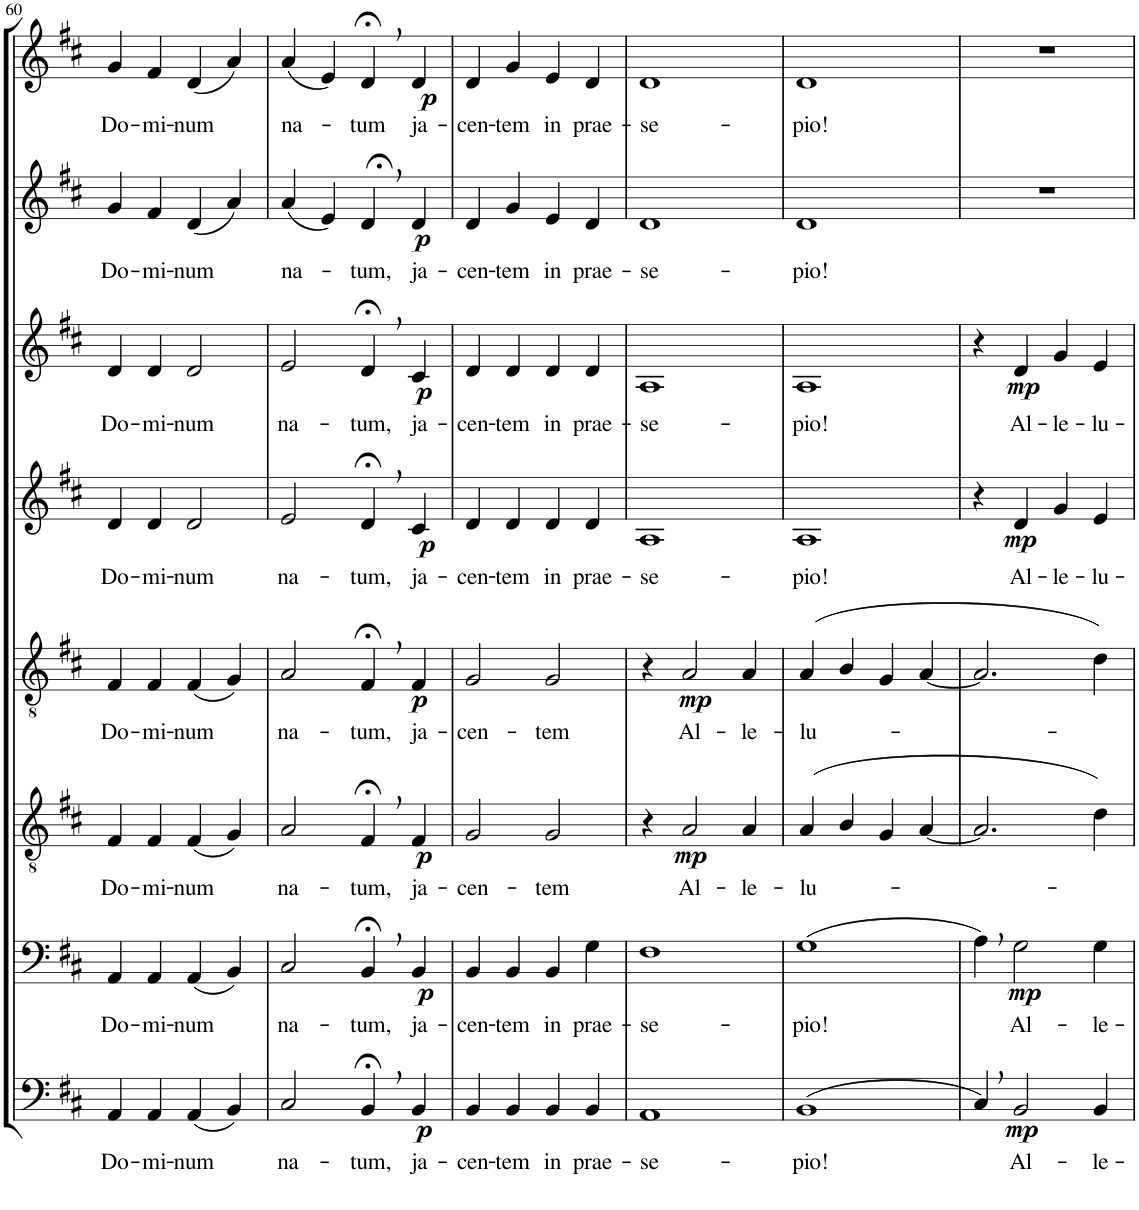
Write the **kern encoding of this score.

**kern	**text	**dynam	**kern	**text	**dynam	**kern	**text	**dynam	**kern	**text	**dynam	**kern	**text	**dynam	**kern	**text	**dynam	**kern	**text	**dynam	**kern	**text	**dynam
*part8	*part8	*part8	*part7	*part7	*part7	*part6	*part6	*part6	*part5	*part5	*part5	*part4	*part4	*part4	*part3	*part3	*part3	*part2	*part2	*part2	*part1	*part1	*part1
*staff8	*staff8	*staff8	*staff7	*staff7	*staff7	*staff6	*staff6	*staff6	*staff5	*staff5	*staff5	*staff4	*staff4	*staff4	*staff3	*staff3	*staff3	*staff2	*staff2	*staff2	*staff1	*staff1	*staff1
*I"Bassi II	*	*	*I"Bassi I	*	*	*I"Tenori II	*	*	*I"Tenori I	*	*	*I"Contralti II	*	*	*I"Contralti I	*	*	*I"Soprani II	*	*	*I"Soprani I	*	*
!!LO:PB:g=z
*clefF4	*	*	*clefF4	*	*	*clefGv2	*	*	*clefGv2	*	*	*clefG2	*	*	*clefG2	*	*	*clefG2	*	*	*clefG2	*	*
*k[f#c#]	*	*	*k[f#c#]	*	*	*k[f#c#]	*	*	*k[f#c#]	*	*	*k[f#c#]	*	*	*k[f#c#]	*	*	*k[f#c#]	*	*	*k[f#c#]	*	*
*D:	*	*	*D:	*	*	*D:	*	*	*D:	*	*	*D:	*	*	*D:	*	*	*D:	*	*	*D:	*	*
*M4/4	*	*	*M4/4	*	*	*M4/4	*	*	*M4/4	*	*	*M4/4	*	*	*M4/4	*	*	*M4/4	*	*	*M4/4	*	*
=60	=60	=60	=60	=60	=60	=60	=60	=60	=60	=60	=60	=60	=60	=60	=60	=60	=60	=60	=60	=60	=60	=60	=60
!	!LO:LY:b	!	!	!LO:LY:b	!	!	!LO:LY:b	!	!	!LO:LY:b	!	!	!LO:LY:b	!	!	!LO:LY:b	!	!	!LO:LY:b	!	!	!LO:LY:b	!
4AA/	Do-	.	4AA/	Do-	.	4F#/	Do-	.	4F#/	Do-	.	4d/	Do-	.	4d/	Do-	.	4g/	Do-	.	4g/	Do-	.
!	!LO:LY:b	!	!	!LO:LY:b	!	!	!LO:LY:b	!	!	!LO:LY:b	!	!	!LO:LY:b	!	!	!LO:LY:b	!	!	!LO:LY:b	!	!	!LO:LY:b	!
4AA/	-mi-	.	4AA/	-mi-	.	4F#/	-mi-	.	4F#/	-mi-	.	4d/	-mi-	.	4d/	-mi-	.	4f#/	-mi-	.	4f#/	-mi-	.
!	!LO:LY:b	!	!	!LO:LY:b	!	!	!LO:LY:b	!	!	!LO:LY:b	!	!	!LO:LY:b	!	!	!LO:LY:b	!	!	!LO:LY:b	!	!	!LO:LY:b	!
(4AA/	-num	.	(4AA/	-num	.	(4F#/	-num	.	(4F#/	-num	.	2d/	-num	.	2d/	-num	.	(4d/	-num	.	(4d/	-num	.
4BB/)	.	.	4BB/)	.	.	4G/)	.	.	4G/)	.	.	.	.	.	.	.	.	4a/)	.	.	4a/)	.	.
=61	=61	=61	=61	=61	=61	=61	=61	=61	=61	=61	=61	=61	=61	=61	=61	=61	=61	=61	=61	=61	=61	=61	=61
!	!LO:LY:b	!	!	!LO:LY:b	!	!	!LO:LY:b	!	!	!LO:LY:b	!	!	!LO:LY:b	!	!	!LO:LY:b	!	!	!LO:LY:b	!	!	!LO:LY:b	!
2C#/	na-	.	2C#/	na-	.	2A/	na-	.	2A/	na-	.	2e/	na-	.	2e/	na-	.	(4a/	na-	.	(4a/	na-	.
.	.	.	.	.	.	.	.	.	.	.	.	.	.	.	.	.	.	4e/)	.	.	4e/)	.	.
!	!LO:LY:b	!	!	!LO:LY:b	!	!	!LO:LY:b	!	!	!LO:LY:b	!	!	!LO:LY:b	!	!	!LO:LY:b	!	!	!LO:LY:b	!	!	!LO:LY:b	!
4BB;<,/	-tum,	.	4BB;<,/	-tum,	.	4F#;<,/	-tum,	.	4F#;<,/	-tum,	.	4d;<,/	-tum,	.	4d;<,/	-tum,	.	4d;<,/	-tum,	.	4d;<,/	-tum	.
!	!LO:LY:b	!LO:DY:b	!	!LO:LY:b	!LO:DY:b	!	!LO:LY:b	!LO:DY:b	!	!LO:LY:b	!LO:DY:b	!	!LO:LY:b	!LO:DY:b	!	!LO:LY:b	!LO:DY:b	!	!LO:LY:b	!LO:DY:b	!	!LO:LY:b	!LO:DY:b
4BB/	ja-	p	4BB/	ja-	p	4F#/	ja-	p	4F#/	ja-	p	4c#/	ja-	p	4c#/	ja-	p	4d/	ja-	p	4d/	ja-	p
=62	=62	=62	=62	=62	=62	=62	=62	=62	=62	=62	=62	=62	=62	=62	=62	=62	=62	=62	=62	=62	=62	=62	=62
!	!LO:LY:b	!	!	!LO:LY:b	!	!	!LO:LY:b	!	!	!LO:LY:b	!	!	!LO:LY:b	!	!	!LO:LY:b	!	!	!LO:LY:b	!	!	!LO:LY:b	!
4BB/	-cen-	.	4BB/	-cen-	.	2G/	-cen-	.	2G/	-cen-	.	4d/	-cen-	.	4d/	-cen-	.	4d/	-cen-	.	4d/	-cen-	.
!	!LO:LY:b	!	!	!LO:LY:b	!	!	!	!	!	!	!	!	!LO:LY:b	!	!	!LO:LY:b	!	!	!LO:LY:b	!	!	!LO:LY:b	!
4BB/	-tem	.	4BB/	-tem	.	.	.	.	.	.	.	4d/	-tem	.	4d/	-tem	.	4g/	-tem	.	4g/	-tem	.
!	!LO:LY:b	!	!	!LO:LY:b	!	!	!LO:LY:b	!	!	!LO:LY:b	!	!	!LO:LY:b	!	!	!LO:LY:b	!	!	!LO:LY:b	!	!	!LO:LY:b	!
4BB/	in	.	4BB/	in	.	2G/	-tem	.	2G/	-tem	.	4d/	in	.	4d/	in	.	4e/	in	.	4e/	in	.
!	!LO:LY:b	!	!	!LO:LY:b	!	!	!	!	!	!	!	!	!LO:LY:b	!	!	!LO:LY:b	!	!	!LO:LY:b	!	!	!LO:LY:b	!
4BB/	prae-	.	4G\	prae-	.	.	.	.	.	.	.	4d/	prae-	.	4d/	prae-	.	4d/	prae-	.	4d/	prae-	.
=63	=63	=63	=63	=63	=63	=63	=63	=63	=63	=63	=63	=63	=63	=63	=63	=63	=63	=63	=63	=63	=63	=63	=63
!	!LO:LY:b	!	!	!LO:LY:b	!	!	!	!	!	!	!	!	!LO:LY:b	!	!	!LO:LY:b	!	!	!LO:LY:b	!	!	!LO:LY:b	!
1AA	-se-	.	1F#	-se-	.	4r	.	.	4r	.	.	1A	-se-	.	1A	-se-	.	1d	-se-	.	1d	-se-	.
!	!	!	!	!	!	!	!LO:LY:b	!LO:DY:b	!	!LO:LY:b	!LO:DY:b	!	!	!	!	!	!	!	!	!	!	!	!
.	.	.	.	.	.	2A/	Al-	mp	2A/	Al-	mp	.	.	.	.	.	.	.	.	.	.	.	.
!	!	!	!	!	!	!	!LO:LY:b	!	!	!LO:LY:b	!	!	!	!	!	!	!	!	!	!	!	!	!
.	.	.	.	.	.	4A/	-le-	.	4A/	-le-	.	.	.	.	.	.	.	.	.	.	.	.	.
=64	=64	=64	=64	=64	=64	=64	=64	=64	=64	=64	=64	=64	=64	=64	=64	=64	=64	=64	=64	=64	=64	=64	=64
!	!LO:LY:b	!	!	!LO:LY:b	!	!	!LO:LY:b	!	!	!LO:LY:b	!	!	!LO:LY:b	!	!	!LO:LY:b	!	!	!LO:LY:b	!	!	!LO:LY:b	!
(1BB	-pio!	.	(1G	-pio!	.	(4A/	-lu-	.	(4A/	-lu-	.	1A	-pio!	.	1A	-pio!	.	1d	-pio!	.	1d	-pio!	.
.	.	.	.	.	.	4B/	.	.	4B/	.	.	.	.	.	.	.	.	.	.	.	.	.	.
.	.	.	.	.	.	4G/	.	.	4G/	.	.	.	.	.	.	.	.	.	.	.	.	.	.
.	.	.	.	.	.	[4A/	.	.	[4A/	.	.	.	.	.	.	.	.	.	.	.	.	.	.
=65	=65	=65	=65	=65	=65	=65	=65	=65	=65	=65	=65	=65	=65	=65	=65	=65	=65	=65	=65	=65	=65	=65	=65
4C#,/)	.	.	4A,\)	.	.	2.A/]	.	.	2.A/]	.	.	4r	.	.	4r	.	.	1r	.	.	1r	.	.
!	!LO:LY:b	!LO:DY:b	!	!LO:LY:b	!LO:DY:b	!	!	!	!	!	!	!	!LO:LY:b	!LO:DY:b	!	!LO:LY:b	!LO:DY:b	!	!	!	!	!	!
2BB/	Al-	mp	2G\	Al-	mp	.	.	.	.	.	.	4d/	Al-	mp	4d/	Al-	mp	.	.	.	.	.	.
!	!	!	!	!	!	!	!	!	!	!	!	!	!LO:LY:b	!	!	!LO:LY:b	!	!	!	!	!	!	!
.	.	.	.	.	.	.	.	.	.	.	.	4g/	-le-	.	4g/	-le-	.	.	.	.	.	.	.
!	!LO:LY:b	!	!	!LO:LY:b	!	!	!	!	!	!	!	!	!LO:LY:b	!	!	!LO:LY:b	!	!	!	!	!	!	!
4BB/	-le-	.	4G\	-le-	.	4d\)	.	.	4d\)	.	.	4e/	-lu-	.	4e/	-lu-	.	.	.	.	.	.	.
=	=	=	=	=	=	=	=	=	=	=	=	=	=	=	=	=	=	=	=	=	=	=	=
*-	*-	*-	*-	*-	*-	*-	*-	*-	*-	*-	*-	*-	*-	*-	*-	*-	*-	*-	*-	*-	*-	*-	*-
